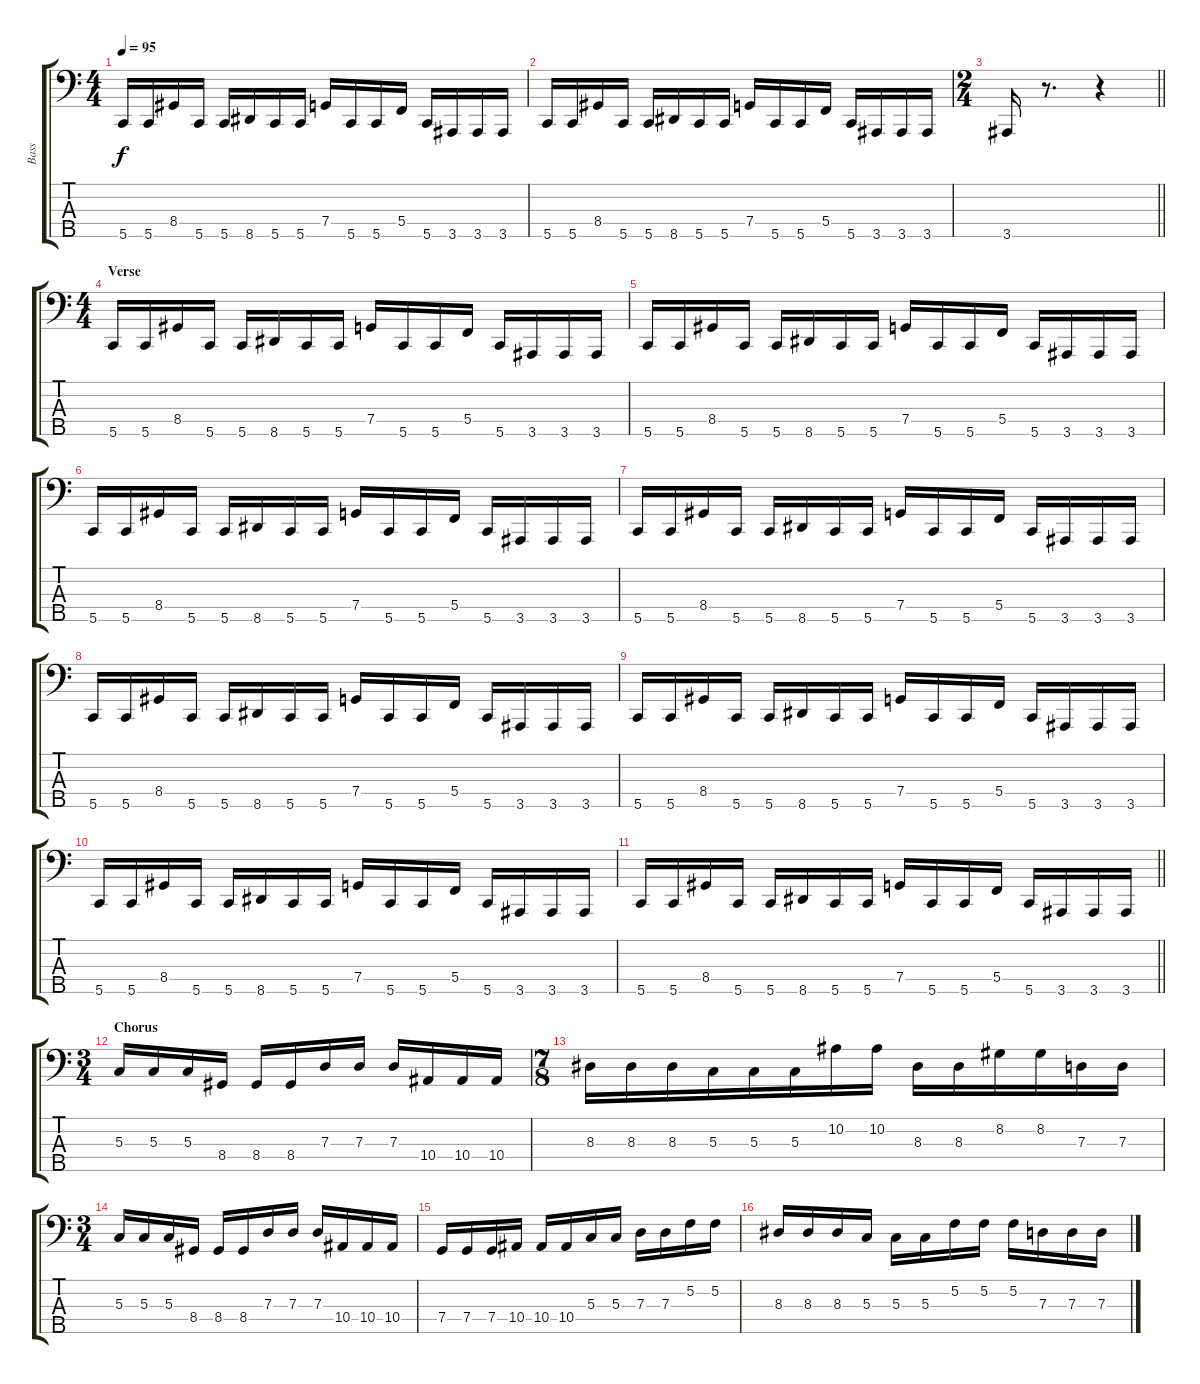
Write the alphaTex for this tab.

\track ("Bass" "Bass") {instrument electricbassfinger}
\staff {score tabs}
\tuning (F2 C2 G1 C1 G0) {hide}
\ts (4 4)
\tempo 95
\clef f4
\ks c
5.5.16{dy f} 5.5.16 8.4.16 5.5.16 5.5.16 8.5.16 5.5.16 5.5.16 7.4.16 5.5.16 5.5.16 5.4.16 5.5.16 3.5.16 3.5.16 3.5.16 |
5.5.16 5.5.16 8.4.16 5.5.16 5.5.16 8.5.16 5.5.16 5.5.16 7.4.16 5.5.16 5.5.16 5.4.16 5.5.16 3.5.16 3.5.16 3.5.16 |
\ts (2 4)
\barLineRight lightlight
3.5.16 r.8{d} r.4 |
\ts (4 4)
\section ("" "Verse")
5.5.16 5.5.16 8.4.16 5.5.16 5.5.16 8.5.16 5.5.16 5.5.16 7.4.16 5.5.16 5.5.16 5.4.16 5.5.16 3.5.16 3.5.16 3.5.16 |
5.5.16 5.5.16 8.4.16 5.5.16 5.5.16 8.5.16 5.5.16 5.5.16 7.4.16 5.5.16 5.5.16 5.4.16 5.5.16 3.5.16 3.5.16 3.5.16 |
5.5.16 5.5.16 8.4.16 5.5.16 5.5.16 8.5.16 5.5.16 5.5.16 7.4.16 5.5.16 5.5.16 5.4.16 5.5.16 3.5.16 3.5.16 3.5.16 |
5.5.16 5.5.16 8.4.16 5.5.16 5.5.16 8.5.16 5.5.16 5.5.16 7.4.16 5.5.16 5.5.16 5.4.16 5.5.16 3.5.16 3.5.16 3.5.16 |
5.5.16 5.5.16 8.4.16 5.5.16 5.5.16 8.5.16 5.5.16 5.5.16 7.4.16 5.5.16 5.5.16 5.4.16 5.5.16 3.5.16 3.5.16 3.5.16 |
5.5.16 5.5.16 8.4.16 5.5.16 5.5.16 8.5.16 5.5.16 5.5.16 7.4.16 5.5.16 5.5.16 5.4.16 5.5.16 3.5.16 3.5.16 3.5.16 |
5.5.16 5.5.16 8.4.16 5.5.16 5.5.16 8.5.16 5.5.16 5.5.16 7.4.16 5.5.16 5.5.16 5.4.16 5.5.16 3.5.16 3.5.16 3.5.16 |
\barLineRight lightlight
5.5.16 5.5.16 8.4.16 5.5.16 5.5.16 8.5.16 5.5.16 5.5.16 7.4.16 5.5.16 5.5.16 5.4.16 5.5.16 3.5.16 3.5.16 3.5.16 |
\ts (3 4)
\section ("" "Chorus")
5.3.16 5.3.16 5.3.16 8.4.16 8.4.16 8.4.16 7.3.16 7.3.16 7.3.16 10.4.16 10.4.16 10.4.16 |
\ts (7 8)
8.3.16 8.3.16 8.3.16 5.3.16 5.3.16 5.3.16 10.2.16 10.2.16 8.3.16 8.3.16 8.2.16 8.2.16 7.3.16 7.3.16 |
\ts (3 4)
5.3.16 5.3.16 5.3.16 8.4.16 8.4.16 8.4.16 7.3.16 7.3.16 7.3.16 10.4.16 10.4.16 10.4.16 |
7.4.16 7.4.16 7.4.16 10.4.16 10.4.16 10.4.16 5.3.16 5.3.16 7.3.16 7.3.16 5.2.16 5.2.16 |
8.3.16 8.3.16 8.3.16 5.3.16 5.3.16 5.3.16 5.2.16 5.2.16 5.2.16 7.3.16 7.3.16 7.3.16
